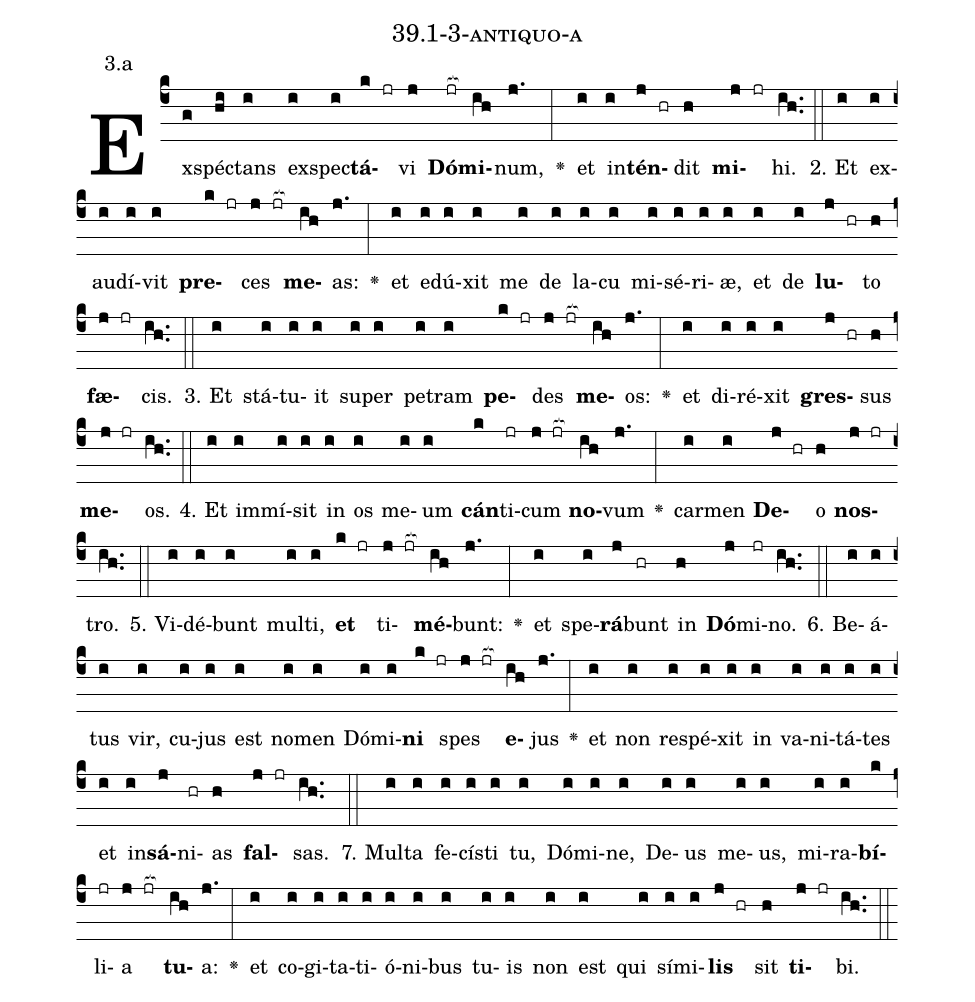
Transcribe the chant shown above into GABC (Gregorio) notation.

name: 39.1-3-antiquo-a;
annotation: 3.a;
%%
(c4)Ex(g)spéc(hi)tans(i) ex(i)spec(i)<b>tá</b>(k jr)vi(j) <b>Dó</b>(jr[ocb:1{])<b>mi</b>(ih[ocb:0}])num,(j.) <v>\greheightstar</v>(:) et(i) in(i)<b>tén</b>(j hr)dit(h) <b>mi</b>(j jr)hi.(ih..) (::)
2. Et(i) ex(i)au(i)dí(i)vit(i) <b>pre</b>(k jr)ces(j jr[ocb:1{]) <b>me</b>(ih[ocb:0}])as:(j.) <v>\greheightstar</v>(:) et(i) e(i)dú(i)xit(i) me(i) de(i) la(i)cu(i) mi(i)sé(i)ri(i)æ,(i) et(i) de(i) <b>lu</b>(j hr)to(h) <b>fæ</b>(j jr)cis.(ih..) (::)
3. Et(i) stá(i)tu(i)it(i) su(i)per(i) pe(i)tram(i) <b>pe</b>(k jr)des(j jr[ocb:1{]) <b>me</b>(ih[ocb:0}])os:(j.) <v>\greheightstar</v>(:) et(i) di(i)ré(i)xit(i) <b>gres</b>(j hr)sus(h) <b>me</b>(j jr)os.(ih..) (::)
4. Et(i) im(i)mí(i)sit(i) in(i) os(i) me(i)um(i) <b>cán</b>(k)ti(jr)cum(j jr[ocb:1{]) <b>no</b>(ih[ocb:0}])vum(j.) <v>\greheightstar</v>(:) car(i)men(i) <b>De</b>(j hr)o(h) <b>nos</b>(j jr)tro.(ih..) (::)
5. Vi(i)dé(i)bunt(i) mul(i)ti,(i) <b>et</b>(k jr) ti(j jr[ocb:1{])<b>mé</b>(ih[ocb:0}])bunt:(j.) <v>\greheightstar</v>(:) et(i) spe(i)<b>rá</b>(j)bunt(hr) in(h) <b>Dó</b>(j)mi(jr)no.(ih..) (::)
6. Be(i)á(i)tus(i) vir,(i) cu(i)jus(i) est(i) no(i)men(i) Dó(i)mi(i)<b>ni</b>(k jr) spes(j jr[ocb:1{]) <b>e</b>(ih[ocb:0}])jus(j.) <v>\greheightstar</v>(:) et(i) non(i) re(i)spé(i)xit(i) in(i) va(i)ni(i)tá(i)tes(i) et(i) in(i)<b>sá</b>(j)ni(hr)as(h) <b>fal</b>(j jr)sas.(ih..) (::)
7. Mul(i)ta(i) fe(i)cís(i)ti(i) tu,(i) Dó(i)mi(i)ne,(i) De(i)us(i) me(i)us,(i) mi(i)ra(i)<b>bí</b>(k)li(jr)a(j jr[ocb:1{]) <b>tu</b>(ih[ocb:0}])a:(j.) <v>\greheightstar</v>(:) et(i) co(i)gi(i)ta(i)ti(i)ó(i)ni(i)bus(i) tu(i)is(i) non(i) est(i) qui(i) sí(i)mi(i)<b>lis</b>(j hr) sit(h) <b>ti</b>(j jr)bi.(ih..) (::)
